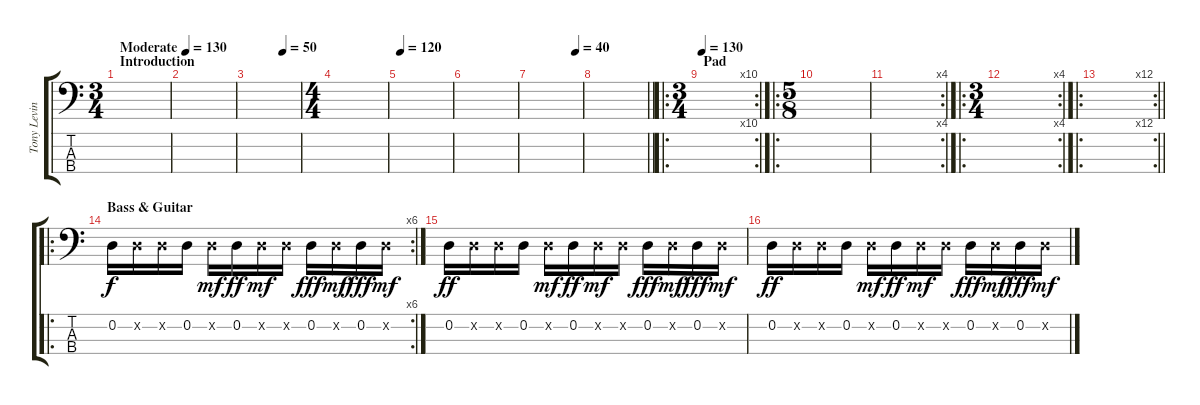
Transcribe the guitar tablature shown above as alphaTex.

\track ("Tony Levin (Stick - Low)" "Tony Levin") {instrument electricbassfinger}
\staff {score tabs}
\tuning (G2 D2 A1 E1) {hide}
\ts (3 4)
\section ("" "Introduction")
\tempo (130 "Moderate")
\clef f4
\ks c
|
|
\tempo (50 0.6666666666666666)
|
\ts (4 4)
|
\tempo 120
|
|
\tempo (40 0.875)
|
\barLineRight lightlight
|
\ro
\rc 10
\ts (3 4)
\section ("" "Pad")
\tempo 130
|
\ro
\ts (5 8)
|
\rc 4
|
\ro
\rc 4
\ts (3 4)
|
\ro
\rc 12
\barLineRight lightlight
|
\ro
\rc 6
\section ("" "Bass & Guitar")
0.2.16 0.2{x}.16 0.2{x}.16 0.2.16 0.2{x}.16{dy mf} 0.2.16{dy ff} 0.2{x}.16{dy mf} 0.2{x}.16 0.2.16{dy fff} 0.2{x}.16{dy mf} 0.2.16{dy fff} 0.2{x}.16{dy mf} |
0.2.16{dy ff} 0.2{x}.16 0.2{x}.16 0.2.16 0.2{x}.16{dy mf} 0.2.16{dy ff} 0.2{x}.16{dy mf} 0.2{x}.16 0.2.16{dy fff} 0.2{x}.16{dy mf} 0.2.16{dy fff} 0.2{x}.16{dy mf} |
0.2.16{dy ff} 0.2{x}.16 0.2{x}.16 0.2.16 0.2{x}.16{dy mf} 0.2.16{dy ff} 0.2{x}.16{dy mf} 0.2{x}.16 0.2.16{dy fff} 0.2{x}.16{dy mf} 0.2.16{dy fff} 0.2{x}.16{dy mf}
